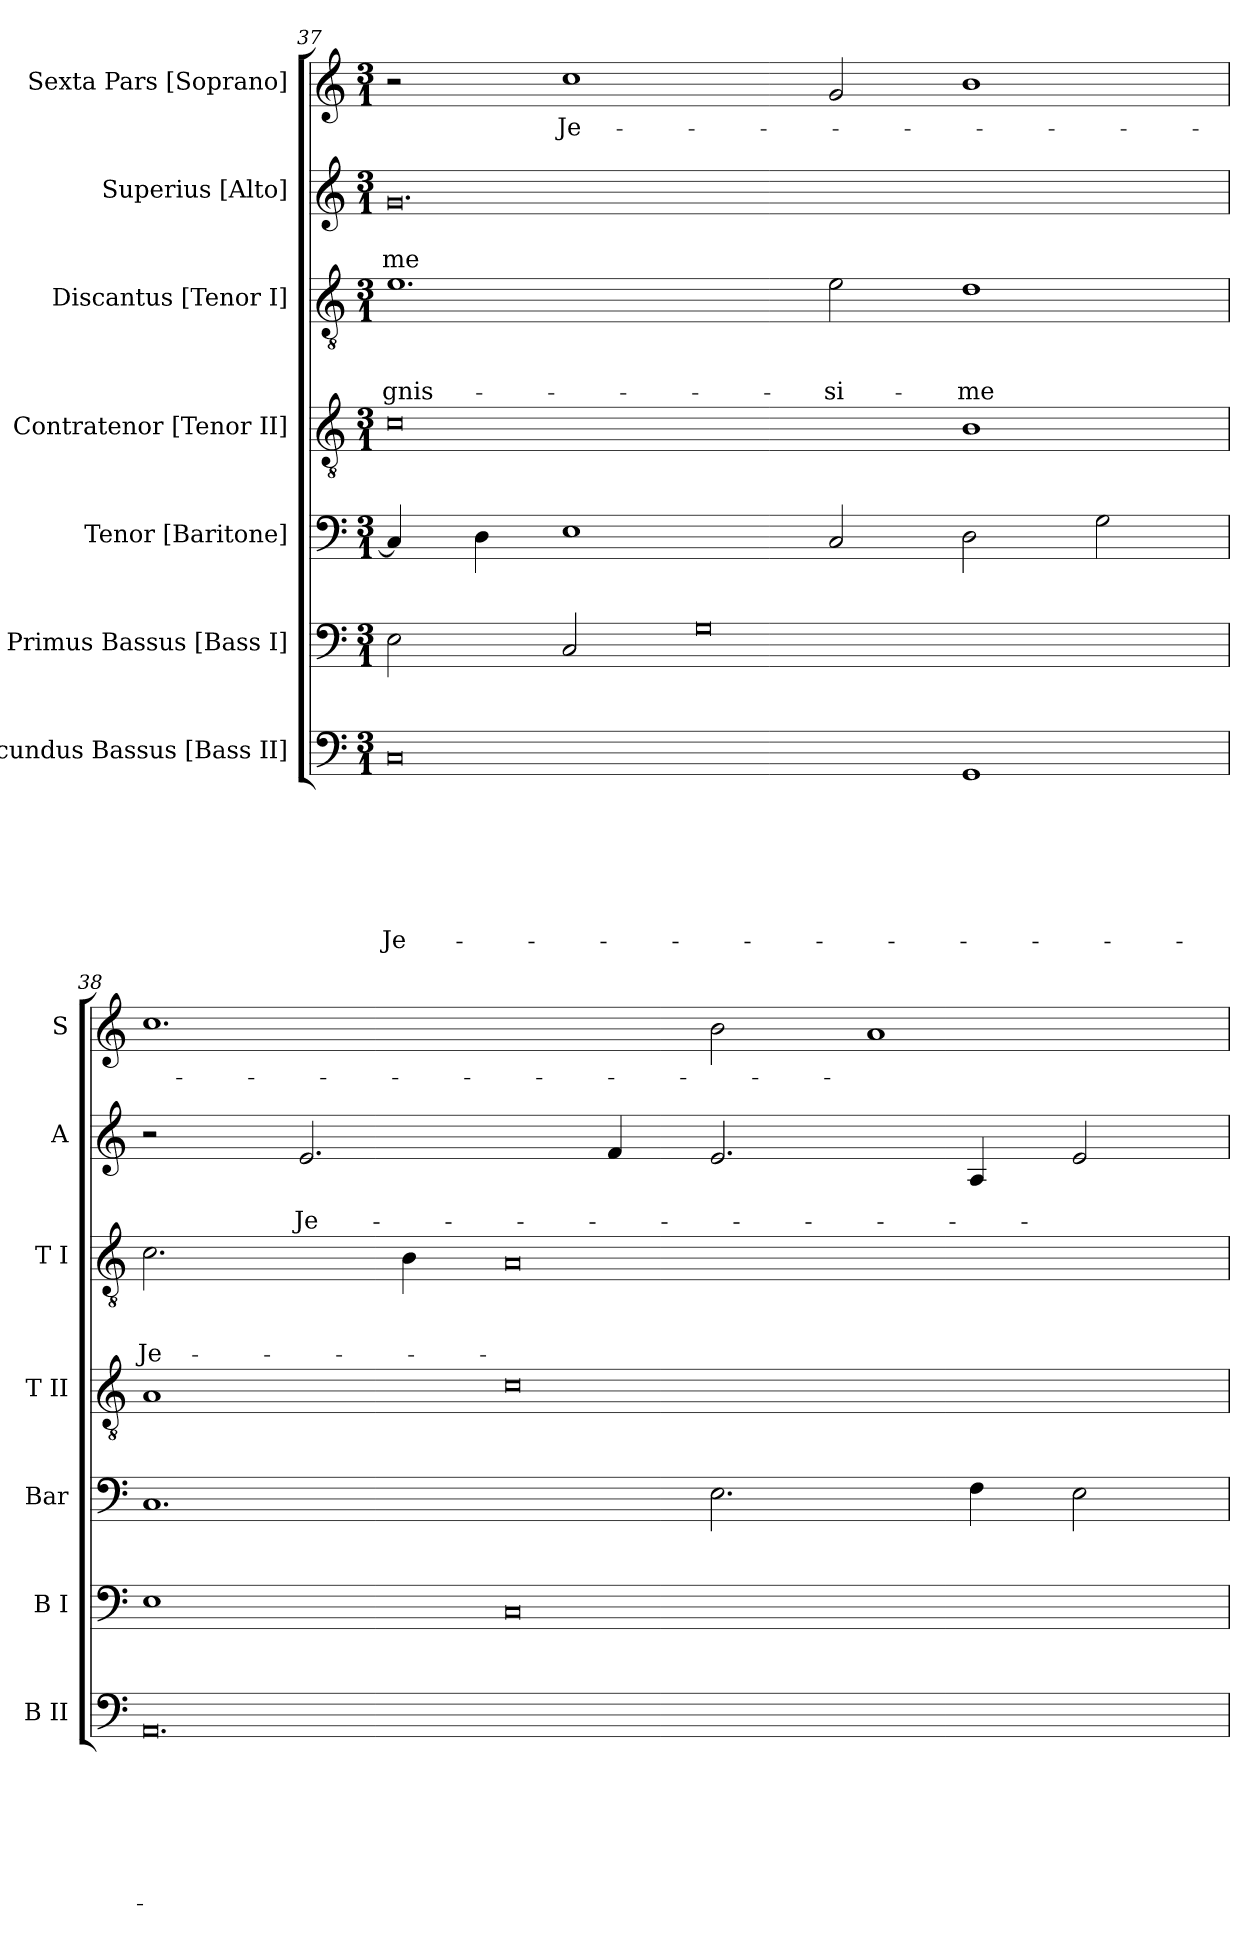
**kern	**text	**text	**text	**text	**text	**text	**text	**kern	**kern	**kern	**kern	**text	**text	**text	**kern	**text	**text	**kern	**text
*part7	*part7	*part7	*part7	*part7	*part7	*part7	*part7	*part6	*part5	*part4	*part3	*part3	*part3	*part3	*part2	*part2	*part2	*part1	*part1
*staff7	*staff7	*staff7	*staff7	*staff7	*staff7	*staff7	*staff7	*staff6	*staff5	*staff4	*staff3	*staff3	*staff3	*staff3	*staff2	*staff2	*staff2	*staff1	*staff1
*I"Secundus Bassus [Bass II]	*	*	*	*	*	*	*	*I"Primus Bassus [Bass I]	*I"Tenor [Baritone]	*I"Contratenor [Tenor II]	*I"Discantus [Tenor I]	*	*	*	*I"Superius [Alto]	*	*	*I"Sexta Pars [Soprano]	*
*I'B II	*	*	*	*	*	*	*	*I'B I	*I'Bar	*I'T II	*I'T I	*	*	*	*I'A	*	*	*I'S	*
*clefF4	*	*	*	*	*	*	*	*clefF4	*clefF4	*clefGv2	*clefGv2	*	*	*	*clefG2	*	*	*clefG2	*
*k[]	*	*	*	*	*	*	*	*k[]	*k[]	*k[]	*k[]	*	*	*	*k[]	*	*	*k[]	*
*C:	*	*	*	*	*	*	*	*C:	*C:	*C:	*C:	*	*	*	*C:	*	*	*C:	*
*M3/1	*	*	*	*	*	*	*	*M3/1	*M3/1	*M3/1	*M3/1	*	*	*	*M3/1	*	*	*M3/1	*
=37	=37	=37	=37	=37	=37	=37	=37	=37	=37	=37	=37	=37	=37	=37	=37	=37	=37	=37	=37
!	!	!	!	!	!	!	!LO:LY:b:rj	!	!	!	!	!	!	!LO:LY:b	!	!	!LO:LY:b	!	!
0C	.	.	.	.	.	.	Je-	2E\	4C/]	0c	1.e	.	.	-gnis-	0.g	.	-me	2r	.
.	.	.	.	.	.	.	.	.	4D\	.	.	.	.	.	.	.	.	.	.
!	!	!	!	!	!	!	!	!	!	!	!	!	!	!	!	!	!	!	!LO:LY:b
.	.	.	.	.	.	.	.	2C/	1E	.	.	.	.	.	.	.	.	1cc	Je-
.	.	.	.	.	.	.	.	0G	.	.	.	.	.	.	.	.	.	.	.
!	!	!	!	!	!	!	!	!	!	!	!	!	!	!LO:LY:b	!	!	!	!	!
.	.	.	.	.	.	.	.	.	2C/	.	2e\	.	.	-si-	.	.	.	2g/	.
!	!	!	!	!	!	!	!	!	!	!	!	!	!	!LO:LY:b	!	!	!	!	!
1GG	.	.	.	.	.	.	.	.	2D\	1B	1d	.	.	-me	.	.	.	1b	.
.	.	.	.	.	.	.	.	.	2G\	.	.	.	.	.	.	.	.	.	.
=38	=38	=38	=38	=38	=38	=38	=38	=38	=38	=38	=38	=38	=38	=38	=38	=38	=38	=38	=38
!	!	!	!	!	!	!	!	!	!	!	!	!	!	!LO:LY:b	!	!	!	!	!
0.AA	.	.	.	.	.	.	.	1E	1.C	1A	2.c\	.	.	Je-	2r	.	.	1.cc	.
!	!	!	!	!	!	!	!	!	!	!	!	!	!	!	!	!	!LO:LY:b	!	!
.	.	.	.	.	.	.	.	.	.	.	.	.	.	.	2.e/	.	Je-	.	.
.	.	.	.	.	.	.	.	.	.	.	4B\	.	.	.	.	.	.	.	.
.	.	.	.	.	.	.	.	0C	.	0c	0A	.	.	.	.	.	.	.	.
.	.	.	.	.	.	.	.	.	.	.	.	.	.	.	4f/	.	.	.	.
.	.	.	.	.	.	.	.	.	2.E\	.	.	.	.	.	2.e/	.	.	2b\	.
.	.	.	.	.	.	.	.	.	.	.	.	.	.	.	.	.	.	1a	.
.	.	.	.	.	.	.	.	.	4F\	.	.	.	.	.	4A/	.	.	.	.
.	.	.	.	.	.	.	.	.	2E\	.	.	.	.	.	2e/	.	.	.	.
=	=	=	=	=	=	=	=	=	=	=	=	=	=	=	=	=	=	=	=
*-	*-	*-	*-	*-	*-	*-	*-	*-	*-	*-	*-	*-	*-	*-	*-	*-	*-	*-	*-
